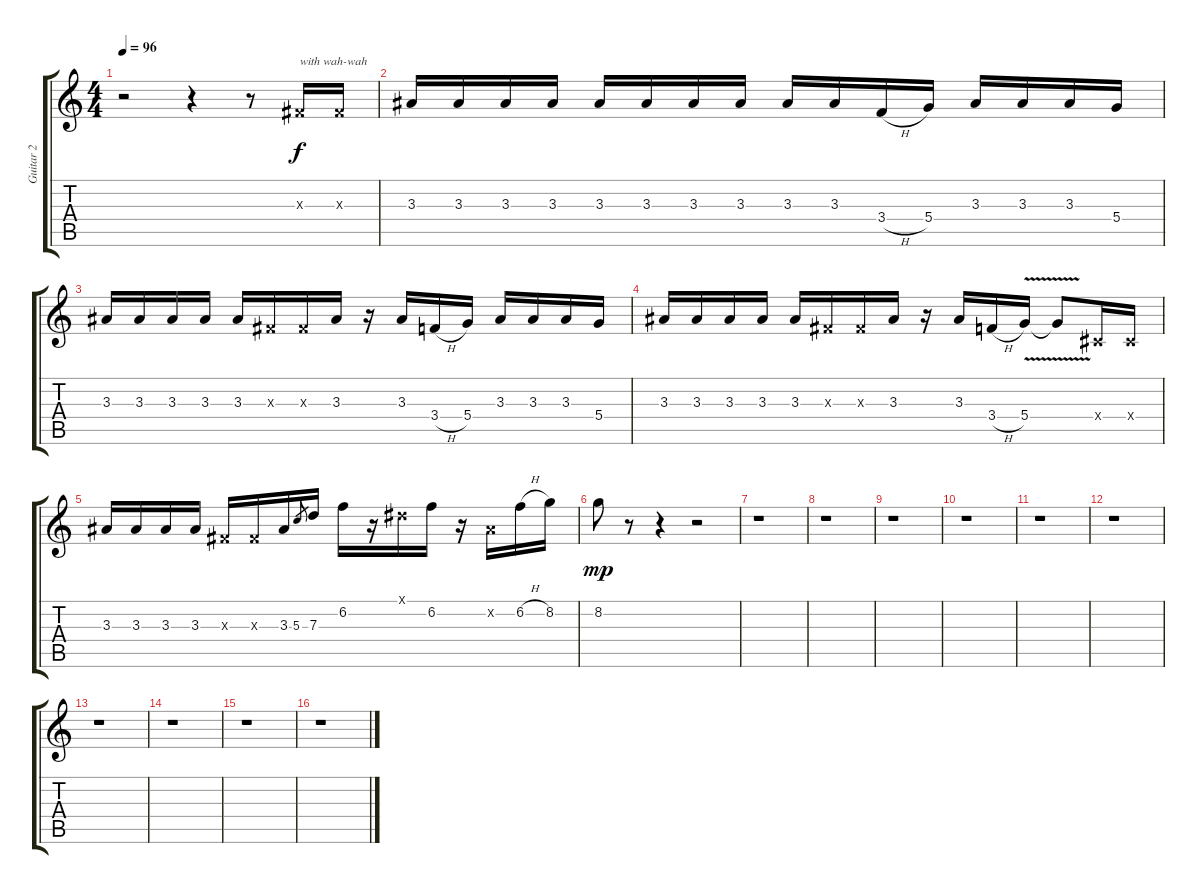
\track ("Guitar 2" "Guitar 2") {instrument distortionguitar}
\staff {score tabs}
\tuning (E4 B3 G3 D3 A2 E2) {hide}
\ts (4 4)
\tempo 96
\clef g2
\ks c
r.2{dy f} r.4 r.8 -1.3{x}.16{txt "with wah-wah"} -1.3{x}.16 |
3.3.16 3.3.16 3.3.16 3.3.16 3.3.16 3.3.16 3.3.16 3.3.16 3.3.16 3.3.16 3.4{h}.16 5.4.16 3.3.16 3.3.16 3.3.16 5.4.16 |
3.3.16 3.3.16 3.3.16 3.3.16 3.3.16 -1.3{x}.16 -1.3{x}.16 3.3.16 r.16 3.3.16 3.4{h}.16 5.4.16 3.3.16 3.3.16 3.3.16 5.4.16 |
3.3.16 3.3.16 3.3.16 3.3.16 3.3.16 -1.3{x}.16 -1.3{x}.16 3.3.16 r.16 3.3.16 3.4{h}.16 5.4{v}.16 5.4{t}.8 -1.4{x}.16 -1.4{x}.16 |
3.3.16 3.3.16 3.3.16 3.3.16 -1.3{x}.16 -1.3{x}.16 3.3.16 5.3.8{gr} 7.3.16 6.2.16 r.16 -1.1{x}.16 6.2.16 r.16 -1.2{x}.16 6.2{h}.16 8.2.16 |
8.2.8{dy mp} r.8 r.4 r.2 |
r.1 |
r.1 |
r.1 |
r.1 |
r.1 |
r.1 |
r.1 |
r.1 |
r.1 |
r.1
